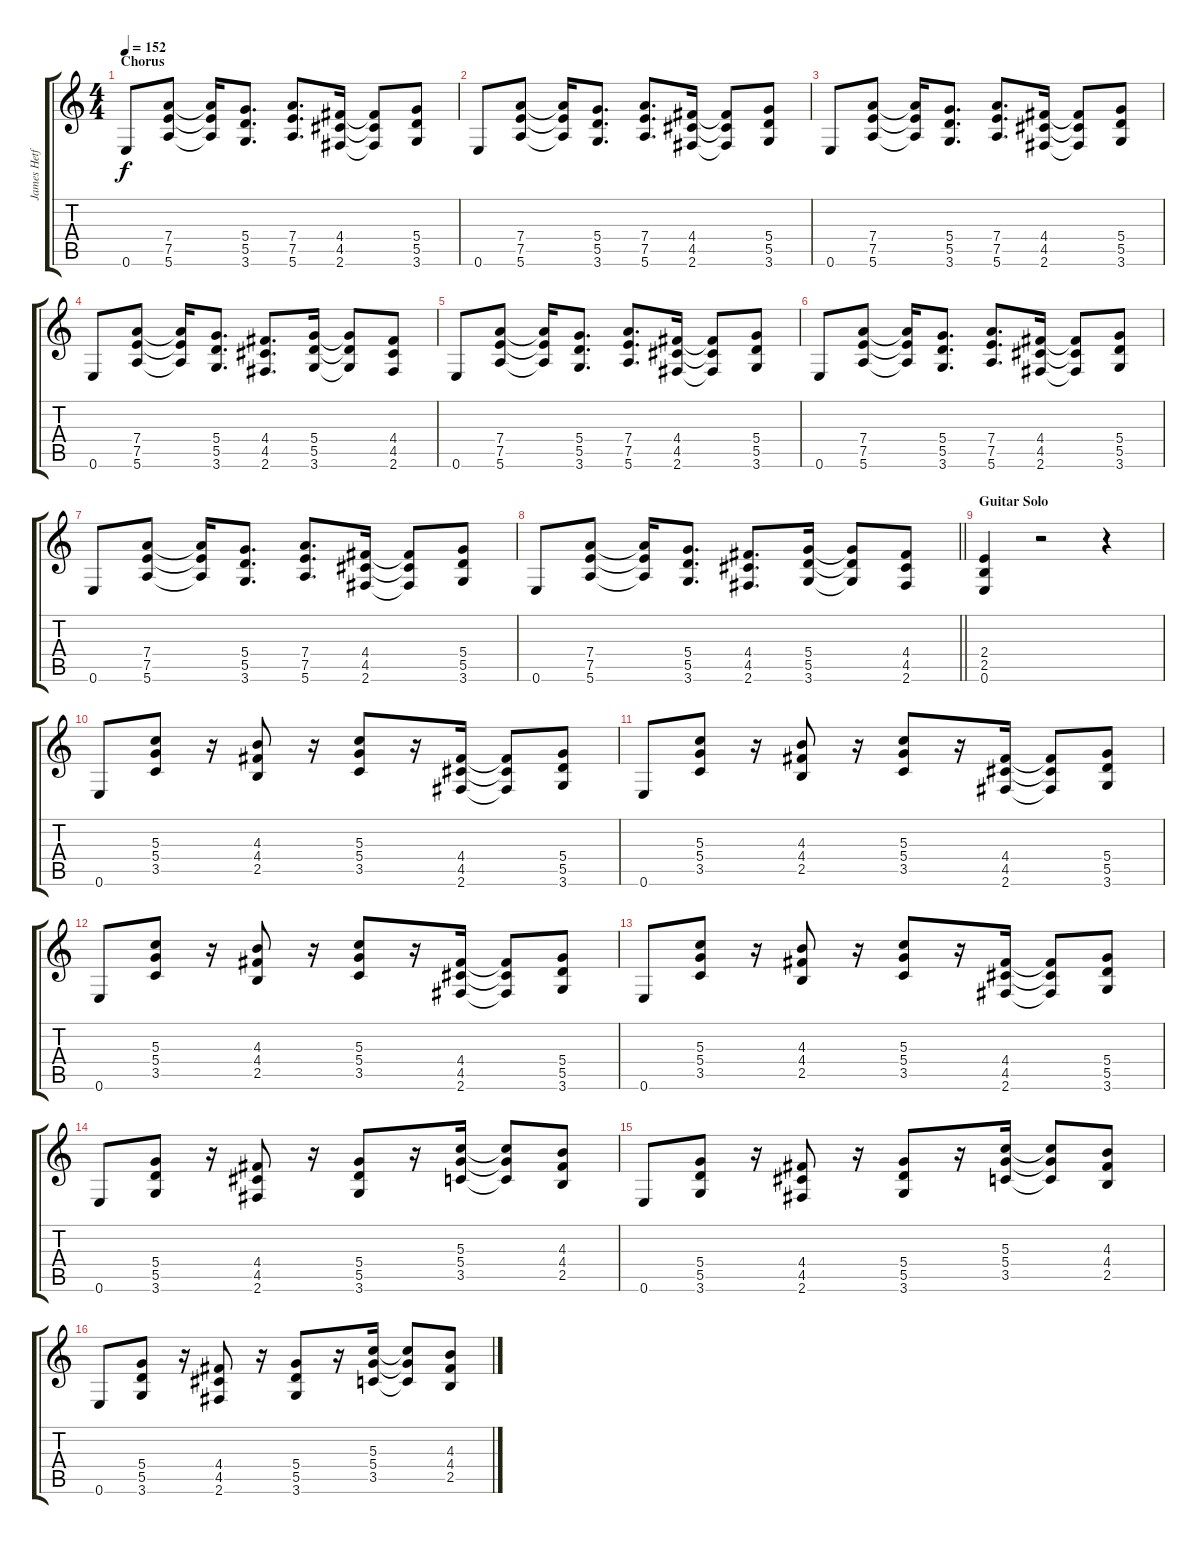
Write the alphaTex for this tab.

\track ("James Hetfield - Rhythm Guitar" "James Hetf") {instrument distortionguitar}
\staff {score tabs}
\tuning (E4 B3 G3 D3 A2 E2) {hide}
\ts (4 4)
\section ("" "Chorus")
\tempo 152
\clef g2
\ks c
0.6.8{dy f} (7.4 7.5 5.6).8 (7.4{t} 7.5{t} 5.6{t}).16 (5.4 5.5 3.6).8{d} (7.4 7.5 5.6).8{d} (4.4 4.5 2.6).16 (4.4{t} 4.5{t} 2.6{t}).8 (5.4 5.5 3.6).8 |
0.6.8 (7.4 7.5 5.6).8 (7.4{t} 7.5{t} 5.6{t}).16 (5.4 5.5 3.6).8{d} (7.4 7.5 5.6).8{d} (4.4 4.5 2.6).16 (4.4{t} 4.5{t} 2.6{t}).8 (5.4 5.5 3.6).8 |
0.6.8 (7.4 7.5 5.6).8 (7.4{t} 7.5{t} 5.6{t}).16 (5.4 5.5 3.6).8{d} (7.4 7.5 5.6).8{d} (4.4 4.5 2.6).16 (4.4{t} 4.5{t} 2.6{t}).8 (5.4 5.5 3.6).8 |
0.6.8 (7.4 7.5 5.6).8 (7.4{t} 7.5{t} 5.6{t}).16 (5.4 5.5 3.6).8{d} (4.4 4.5 2.6).8{d} (5.4 5.5 3.6).16 (5.4{t} 5.5{t} 3.6{t}).8 (4.4 4.5 2.6).8 |
0.6.8 (7.4 7.5 5.6).8 (7.4{t} 7.5{t} 5.6{t}).16 (5.4 5.5 3.6).8{d} (7.4 7.5 5.6).8{d} (4.4 4.5 2.6).16 (4.4{t} 4.5{t} 2.6{t}).8 (5.4 5.5 3.6).8 |
0.6.8 (7.4 7.5 5.6).8 (7.4{t} 7.5{t} 5.6{t}).16 (5.4 5.5 3.6).8{d} (7.4 7.5 5.6).8{d} (4.4 4.5 2.6).16 (4.4{t} 4.5{t} 2.6{t}).8 (5.4 5.5 3.6).8 |
0.6.8 (7.4 7.5 5.6).8 (7.4{t} 7.5{t} 5.6{t}).16 (5.4 5.5 3.6).8{d} (7.4 7.5 5.6).8{d} (4.4 4.5 2.6).16 (4.4{t} 4.5{t} 2.6{t}).8 (5.4 5.5 3.6).8 |
\barLineRight lightlight
0.6.8 (7.4 7.5 5.6).8 (7.4{t} 7.5{t} 5.6{t}).16 (5.4 5.5 3.6).8{d} (4.4 4.5 2.6).8{d} (5.4 5.5 3.6).16 (5.4{t} 5.5{t} 3.6{t}).8 (4.4 4.5 2.6).8 |
\section ("" "Guitar Solo")
(2.4 2.5 0.6).4 r.2 r.4 |
0.6.8 (5.3 5.4 3.5).8 r.16 (4.3 4.4 2.5).8 r.16 (5.3 5.4 3.5).8 r.16 (4.4 4.5 2.6).16 (4.4{t} 4.5{t} 2.6{t}).8 (5.4 5.5 3.6).8 |
0.6.8 (5.3 5.4 3.5).8 r.16 (4.3 4.4 2.5).8 r.16 (5.3 5.4 3.5).8 r.16 (4.4 4.5 2.6).16 (4.4{t} 4.5{t} 2.6{t}).8 (5.4 5.5 3.6).8 |
0.6.8 (5.3 5.4 3.5).8 r.16 (4.3 4.4 2.5).8 r.16 (5.3 5.4 3.5).8 r.16 (4.4 4.5 2.6).16 (4.4{t} 4.5{t} 2.6{t}).8 (5.4 5.5 3.6).8 |
0.6.8 (5.3 5.4 3.5).8 r.16 (4.3 4.4 2.5).8 r.16 (5.3 5.4 3.5).8 r.16 (4.4 4.5 2.6).16 (4.4{t} 4.5{t} 2.6{t}).8 (5.4 5.5 3.6).8 |
0.6.8 (5.4 5.5 3.6).8 r.16 (4.4 4.5 2.6).8 r.16 (5.4 5.5 3.6).8 r.16 (5.3 5.4 3.5).16 (5.3{t} 5.4{t} 3.5{t}).8 (4.3 4.4 2.5).8 |
0.6.8 (5.4 5.5 3.6).8 r.16 (4.4 4.5 2.6).8 r.16 (5.4 5.5 3.6).8 r.16 (5.3 5.4 3.5).16 (5.3{t} 5.4{t} 3.5{t}).8 (4.3 4.4 2.5).8 |
0.6.8 (5.4 5.5 3.6).8 r.16 (4.4 4.5 2.6).8 r.16 (5.4 5.5 3.6).8 r.16 (5.3 5.4 3.5).16 (5.3{t} 5.4{t} 3.5{t}).8 (4.3 4.4 2.5).8
